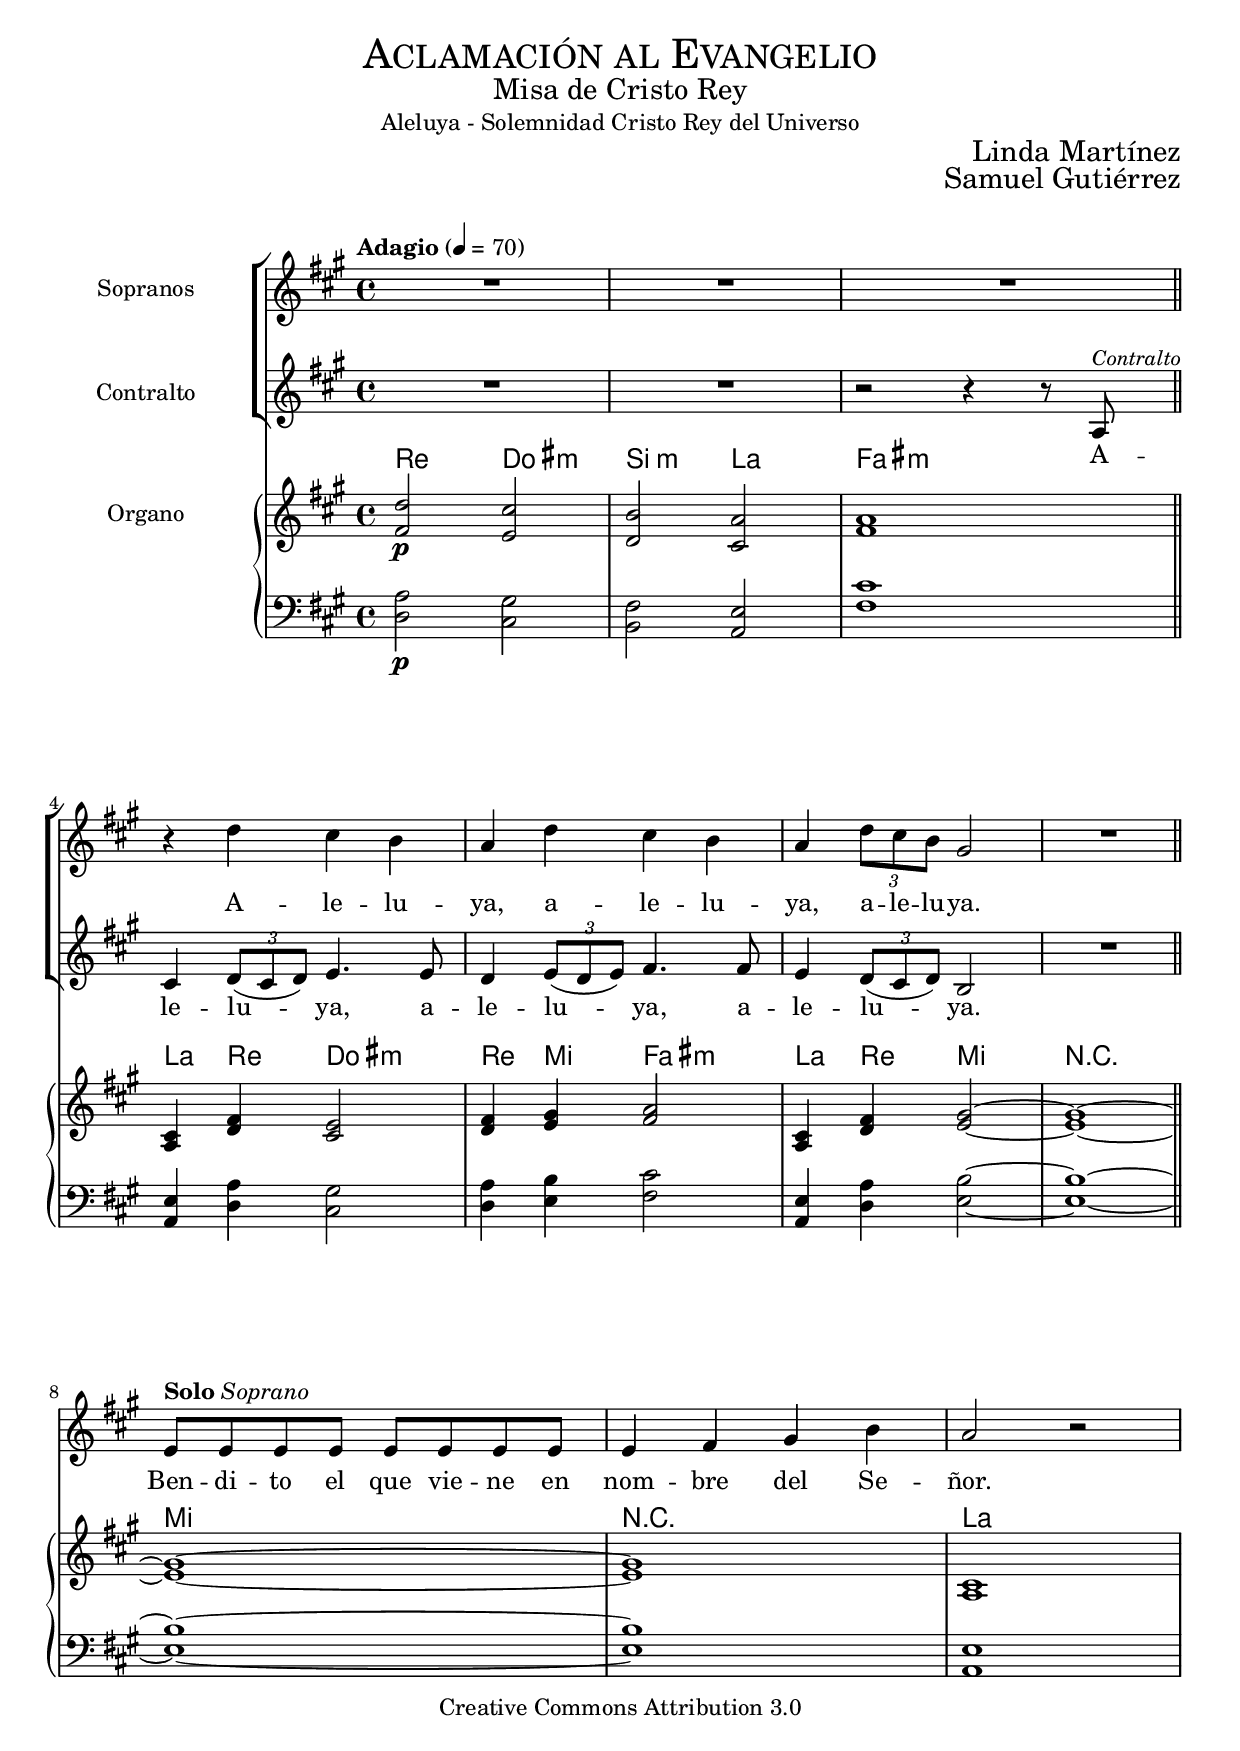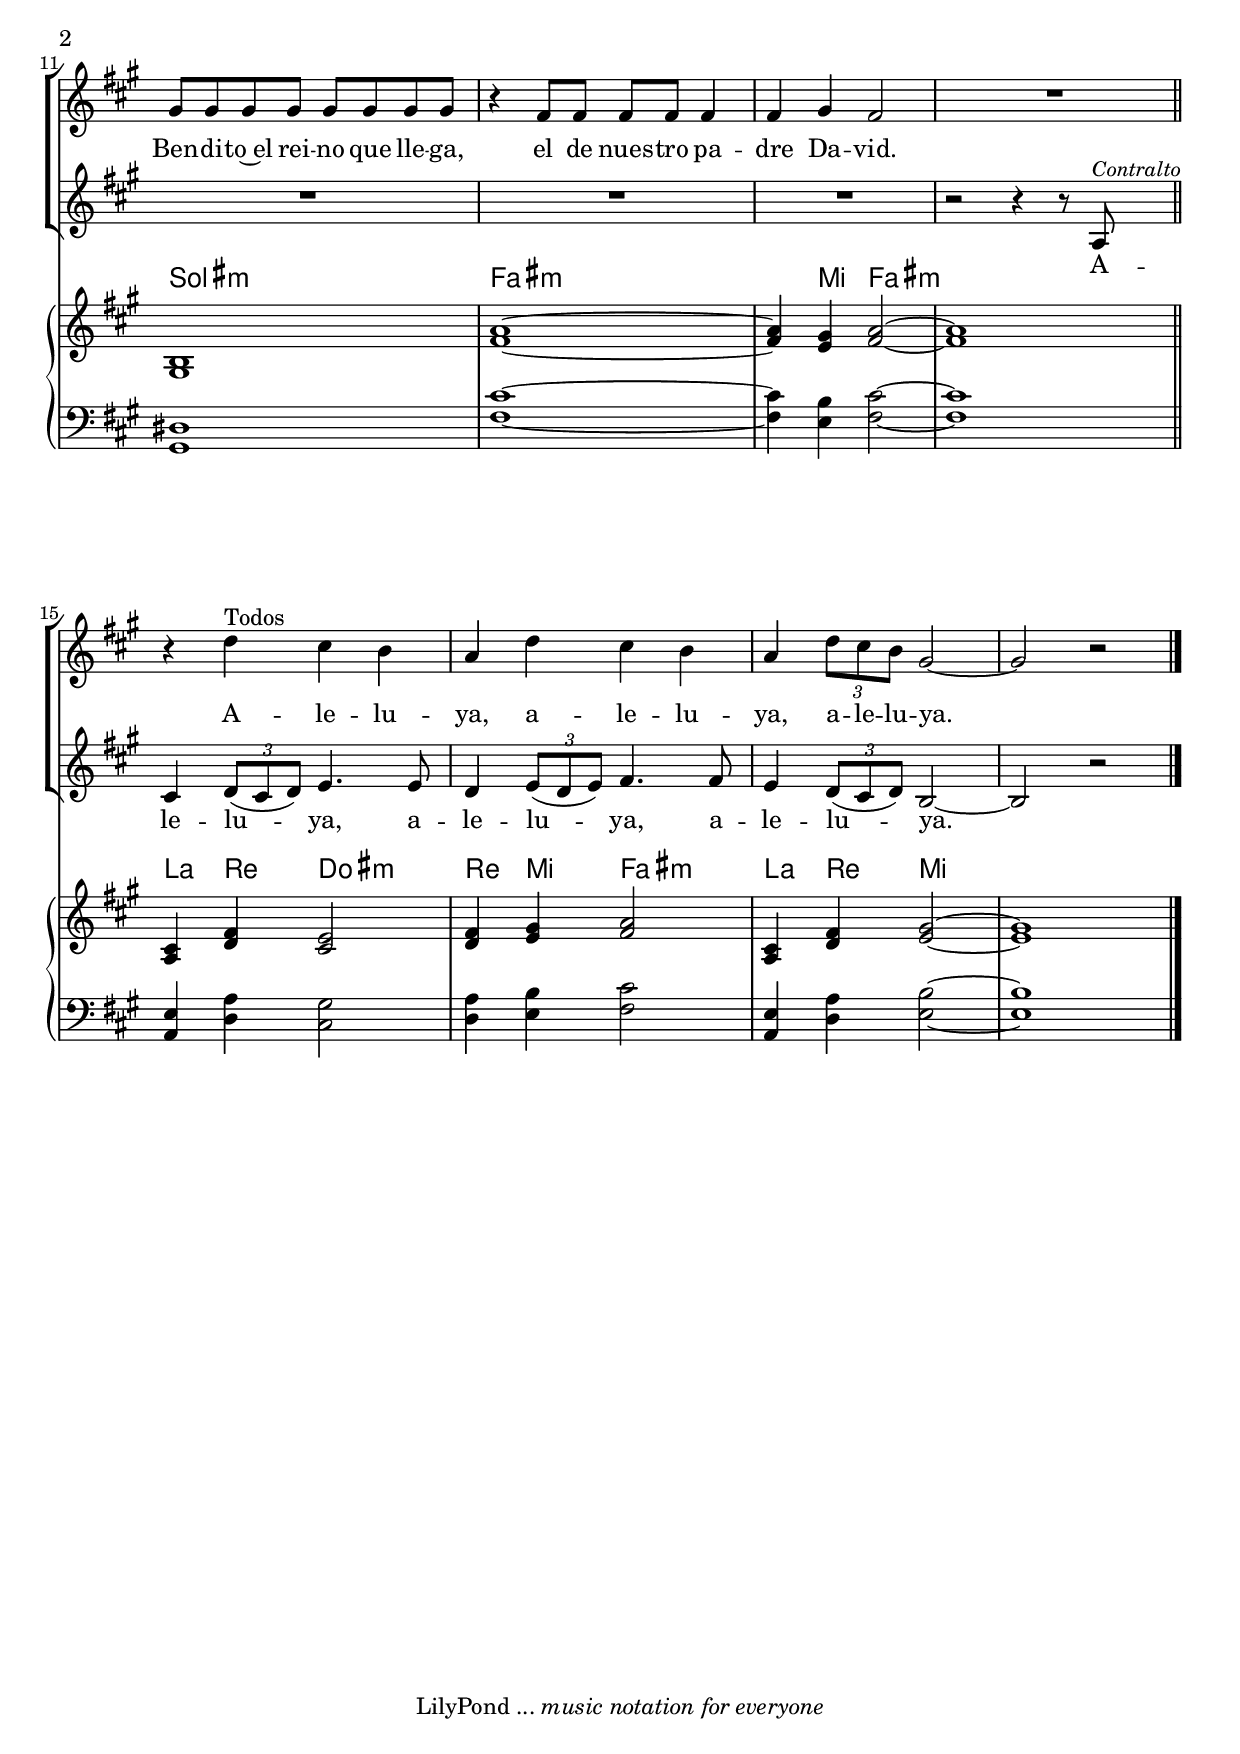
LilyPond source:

% **************************************************************************
%	Aleluya - Melody inspired by the compositions of Mons Marco Frisina
%   	Music and accompaniment by serachsam
% **************************************************************************
\language "espanol"
\version "2.23.2"

% --- Global parameters
particle = 0
jump = \break

% --- Includes
\include "global.ily"
\include "soprano.ily"
alto_music = \relative do' {
  \compressEmptyMeasures

  R1*2 |
  r2 r4 r8 la8^\markup{ \italic \small "Contralto" } | \bar "||" #(if (= particle 1) jump "") % 3
  dos4 \tuplet 3/2 { re8( dos re) } mi4. mi8 |
  re4 \tuplet 3/2 { mi8( re mi) } fas4. fas8 |
  mi4 \tuplet 3/2 { re8( dos re) } si2 |
  R1 | \bar "||" #(if (= particle 1) jump "") % 7
  R1*6 |
  r2 r4 r8 la8^\markup{ \italic \small "Contralto" } | \bar "||" #(if (= particle 1) jump "") % 14
  dos4 \tuplet 3/2 { re8( dos re) } mi4. mi8 |
  re4 \tuplet 3/2 { mi8( re mi) } fas4. fas8 |
  mi4 \tuplet 3/2 { re8( dos re) } si2~ |
  si2 r |

  \bar "|."
}

alto_lyrics = \lyricmode {
  A -- le -- lu -- ya,
  a -- le -- lu -- ya,
  a -- le -- lu -- ya.

  A -- le -- lu -- ya,
  a -- le -- lu -- ya,
  a -- le -- lu -- ya.
}

harmonies = \new ChordNames {
  \set ChordNames.midiInstrument = "string ensemble 2"
  \set ChordNames.midiMaximumVolume = #0
  \set chordChanges = ##t
  \chordmode {
    \italianChords
    re2 dos2:m |
    si,2:m la,2 |
    fas1:m |

    la4 re4 dos2:m |
    re4 mi4 fas2:m |
    la4 re4 mi2 |
    R1 |
    mi1 |
    R1 |
    la1 |
    sols1:m |
    fas1:m |
    s4 mi4 fas2:m |
    s1 |
    la4 re4 dos2:m |
    re4 mi4 fas2:m |
    la4 re4 mi2 |
  }
}

notes_soproano = \relative do' {
  re'2 dos |
  si2 la |
  la1 | \bar "||" #(if (= particle 1) "" jump) % 3
  dos,4 fas mi2 |
  fas4 sols la2 |
  dos,4 fas sols2~ |
  sols1~ | \bar "||" #(if (= particle 1) "" jump) % 7
  sols1~ |
  sols1 |
  dos,1 | #(if (= particle 1) "" jump) % 10
  si1 |
  la'1~ |
  la4 sols la2~ |
  la1 | \bar "||" #(if (= particle 1) "" jump) % 14
  dos,4 fas mi2 |
  fas4 sols la2 |
  dos,4 fas sols2~ |
  sols1 |

  \bar "|."
}

notes_alto = \relative do' {
  fas2\p mi |
  re2 dos |
  fas1 |
  la,4 re dos2 |
  re4 mi fas2	|
  la,4 re mi2~ |
  mi1~ |
  mi1~ |
  mi1 |
  la,1 |
  sols1 |
  fas'1~ |
  fas4 mi fas2~ |
  fas1 |
  la,4 re dos2 |
  re4 mi fas2	|
  la,4 re mi2~ |
  mi1 |
}

notes_tenor = \relative do {
  la'2\p sols |
  fas2 mi |
  dos'1 |
  mi,4 la sols2 |
  la4 si dos2	|
  mi,4 la si2~ |
  si1~ |
  si1~ |
  si1 |
  mi,1 |
  res1 |
  dos'1~ |
  dos4 si dos2~ |
  dos1 |
  mi,4 la sols2 |
  la4 si dos2	|
  mi,4 la si2~ |
  si1 |
}

notes_bass = \relative do {
  re2\p dos |
  si2 la |
  fas'1 |
  la,4 re dos2 |
  re4 mi fas2	|
  la,4 re mi2~ |
  mi1~ |
  mi1~  |
  mi1 |
  la,1 |
  sols1 |
  fas'1~ |
  fas4 mi fas2~ |
  fas1 |
  la,4 re dos2 |
  re4 mi fas2	|
  la,4 re mi2~ |
  mi1 |
}


% --- Global size
% #(set-global-staff-size 20)

% --- Header
\markup { \fill-line { \center-column { \fontsize #5 \smallCaps "Aclamación al Evangelio" \fontsize #2 "Misa de Cristo Rey" "Aleluya - Solemnidad Cristo Rey del Universo" } } }
\markup { \fill-line { " " \right-column { \fontsize #2 "Linda Martínez" } } }
\markup { \fill-line { " " \right-column { \fontsize #2 "Samuel Gutiérrez" } } }
\header {
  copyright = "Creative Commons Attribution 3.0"
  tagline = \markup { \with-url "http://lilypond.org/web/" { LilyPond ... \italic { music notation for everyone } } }
  breakbefore = ##t
}

% --- Music

% --- Harmony

\score {
  <<
    \new ChoirStaff <<
      \new Staff <<
        \new Voice = "soprano" <<
          \set Staff.instrumentName = #"Sopranos"
          \set Staff.midiInstrument = #"choir aahs"
          \set Staff.midiMaximumVolume = #1.5
          \global \soprano_music
        >>
        \new Lyrics = "soprano"
        \context Lyrics = "soprano" \lyricsto "soprano" \soprano_lyrics
      >>
      \new Staff <<
        \new Voice = "contralto" <<
          \set Staff.instrumentName = #"Contralto"
          \set Staff.midiInstrument = #"choir aahs"
          \set Staff.midiMaximumVolume = #1.5
          \global \alto_music
        >>
        \new Lyrics = "contralto"
        \context Lyrics = "contralto" \lyricsto "contralto" \alto_lyrics
      >>
    >>
    \harmonies
    \new PianoStaff <<
      \new Staff <<
        \set Staff.instrumentName = #"Organo"
        \set Staff.midiInstrument = #"church organ"
        \set Staff.midiMaximumVolume = #0.6
        \set Staff.printPartCombineTexts = ##f
        \partCombine
        << \global \notes_soproano >>
        << \global \notes_alto >>
      >>
      \new Staff <<
        \set Staff.midiInstrument = #"church organ"
        \set Staff.midiMaximumVolume = #0.6
        \clef bass
        \set Staff.printPartCombineTexts = ##f
        \partCombine
        << \global \notes_tenor >>
        << \global \notes_bass >>
      >>
    >>
  >>
  \midi { }
  \layout {
    \context {
      \Staff \RemoveEmptyStaves
    }
  }
}

% --- Paper
\paper{
  #(set-default-paper-size "letter")
  indent=3.5\cm
  page-breaking = #ly:page-turn-breaking
}
